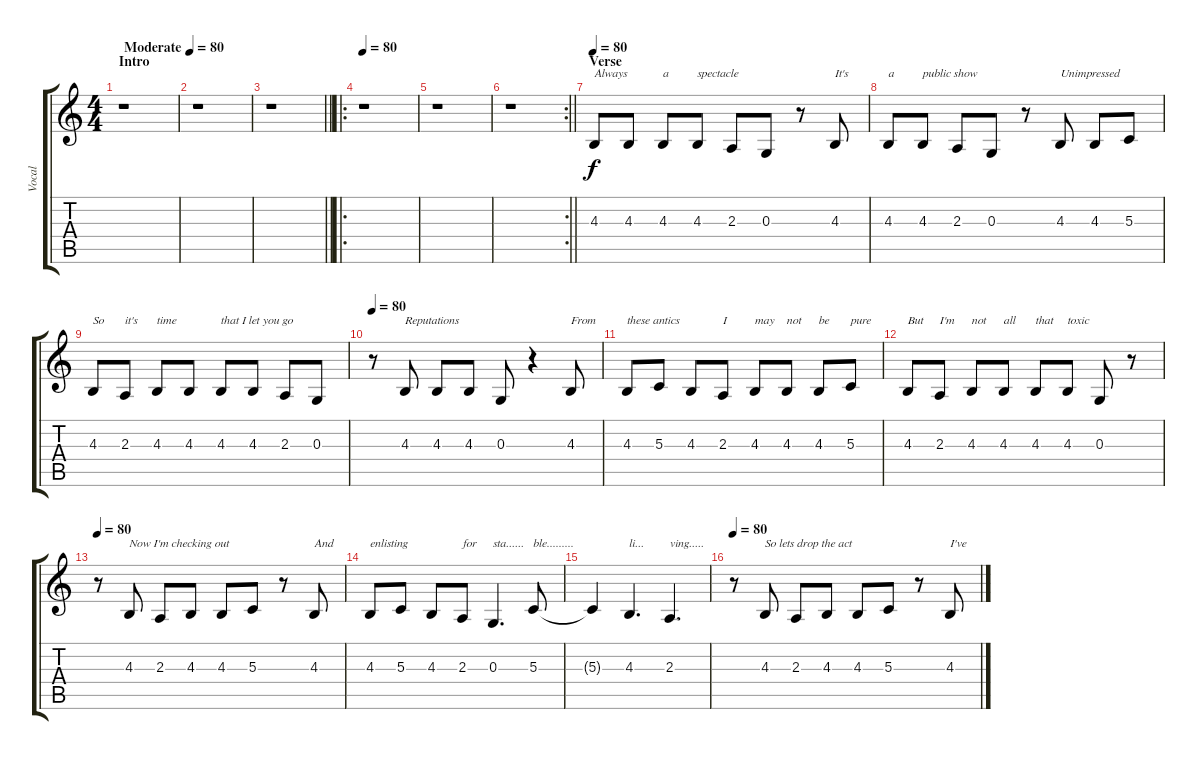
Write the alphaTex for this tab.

\track ("Vocal" "Vocal") {instrument bassoon}
\staff {score tabs}
\tuning (E4 B3 G3 D3 A2 E2) {hide}
\ts (4 4)
\section ("" "Intro")
\tempo (80 "Moderate")
\clef g2
\ks c
r.1{dy f instrument bassoon} |
r.1 |
\barLineRight lightlight
r.1 |
\ro
\tempo 80
r.1 |
r.1 |
\rc 2
\barLineRight lightlight
r.1 |
\section ("" "Verse")
\tempo 80
4.3.8{txt "Always "} 4.3.8 4.3.8{txt "a"} 4.3.8{txt "spectacle"} 2.3.8 0.3.8 r.8 4.3.8{txt "It's"} |
4.3.8{txt "a"} 4.3.8{txt "public show"} 2.3.8 0.3.8 r.8 4.3.8{txt "Unimpressed "} 4.3.8 5.3.8 |
4.3.8{txt "So"} 2.3.8{txt "it's"} 4.3.8{txt "time"} 4.3.8 4.3.8{txt "that I let you go"} 4.3.8 2.3.8 0.3.8 |
\tempo 80
r.8 4.3.8{txt "Reputations"} 4.3.8 4.3.8 0.3.8 r.4 4.3.8{txt "From "} |
4.3.8{txt "these antics"} 5.3.8 4.3.8 2.3.8{txt "I"} 4.3.8{txt "may"} 4.3.8{txt "not"} 4.3.8{txt "be"} 5.3.8{txt "pure"} |
4.3.8{txt "But"} 2.3.8{txt "I'm"} 4.3.8{txt "not"} 4.3.8{txt "all"} 4.3.8{txt "that"} 4.3.8{txt "toxic"} 0.3.8 r.8 |
\tempo 80
r.8 4.3.8{txt "Now I'm checking out"} 2.3.8 4.3.8 4.3.8 5.3.8 r.8 4.3.8{txt "And"} |
4.3.8{txt "enlisting "} 5.3.8 4.3.8 2.3.8{txt "for"} 0.3.4{d txt "sta......"} 5.3.8{txt "ble........."} |
5.3{t}.4 4.3.4{d txt "li..."} 2.3.4{d txt "ving....."} |
\tempo 80
r.8 4.3.8{txt "So lets drop the act"} 2.3.8 4.3.8 4.3.8 5.3.8 r.8 4.3.8{txt "I've "}
